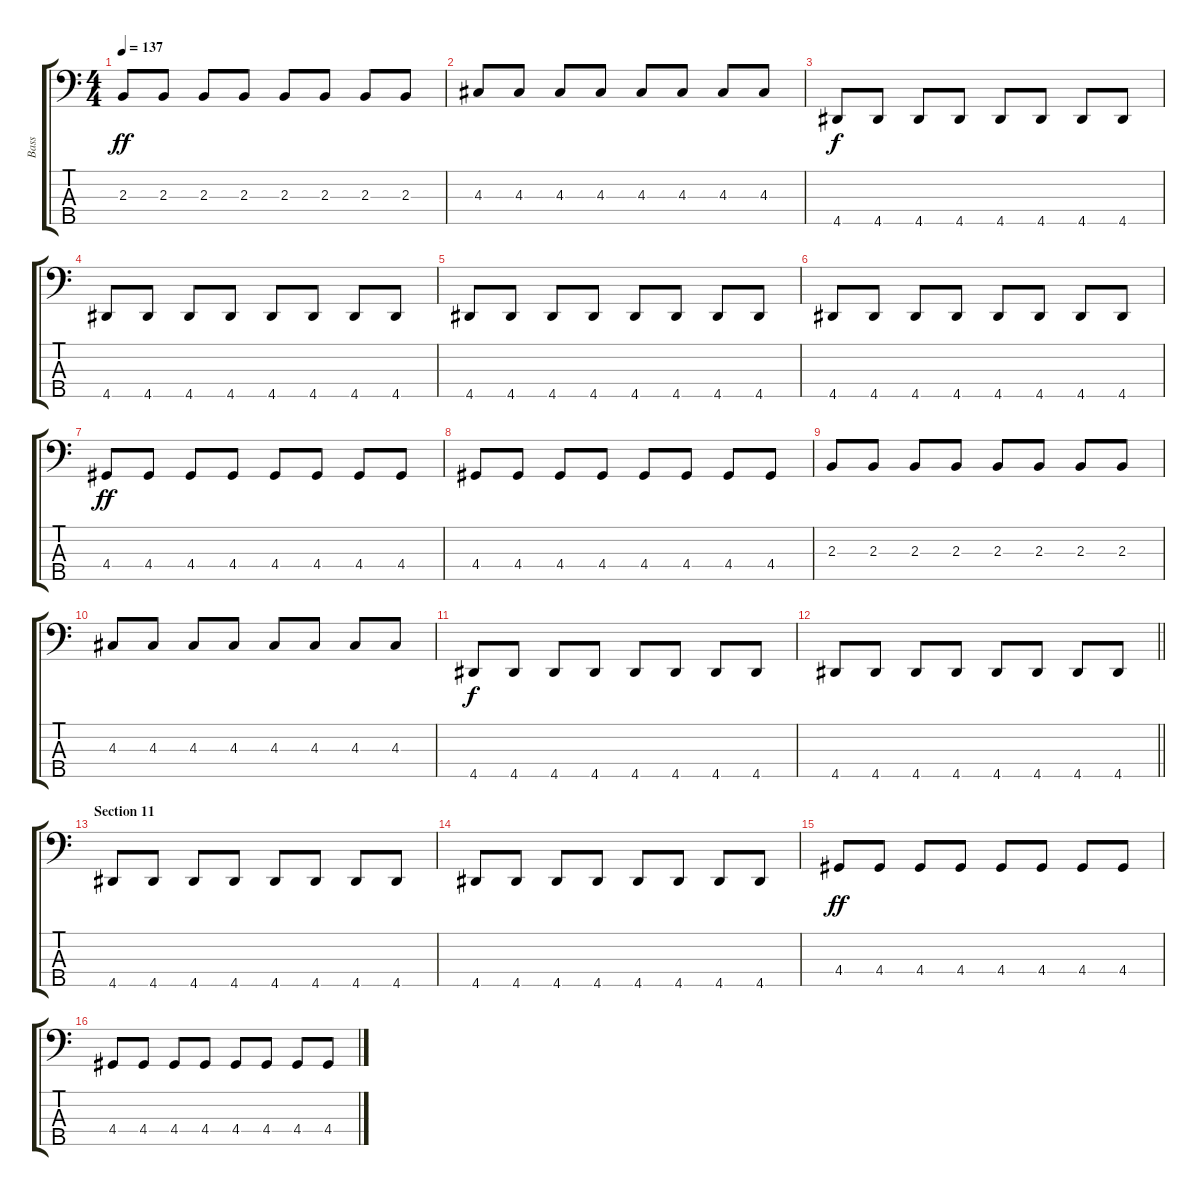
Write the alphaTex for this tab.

\track ("Bass" "Bass") {instrument electricbassfinger}
\staff {score tabs}
\tuning (G2 D2 A1 E1 B0) {hide}
\ts (4 4)
\tempo 137
\clef f4
\ks c
2.3.8{dy ff} 2.3.8 2.3.8 2.3.8 2.3.8 2.3.8 2.3.8 2.3.8 |
4.3.8 4.3.8 4.3.8 4.3.8 4.3.8 4.3.8 4.3.8 4.3.8 |
4.5.8{dy f} 4.5.8 4.5.8 4.5.8 4.5.8 4.5.8 4.5.8 4.5.8 |
4.5.8 4.5.8 4.5.8 4.5.8 4.5.8 4.5.8 4.5.8 4.5.8 |
4.5.8 4.5.8 4.5.8 4.5.8 4.5.8 4.5.8 4.5.8 4.5.8 |
4.5.8 4.5.8 4.5.8 4.5.8 4.5.8 4.5.8 4.5.8 4.5.8 |
4.4.8{dy ff} 4.4.8 4.4.8 4.4.8 4.4.8 4.4.8 4.4.8 4.4.8 |
4.4.8 4.4.8 4.4.8 4.4.8 4.4.8 4.4.8 4.4.8 4.4.8 |
2.3.8 2.3.8 2.3.8 2.3.8 2.3.8 2.3.8 2.3.8 2.3.8 |
4.3.8 4.3.8 4.3.8 4.3.8 4.3.8 4.3.8 4.3.8 4.3.8 |
4.5.8{dy f} 4.5.8 4.5.8 4.5.8 4.5.8 4.5.8 4.5.8 4.5.8 |
\barLineRight lightlight
4.5.8 4.5.8 4.5.8 4.5.8 4.5.8 4.5.8 4.5.8 4.5.8 |
\section ("" "Section 11")
4.5.8 4.5.8 4.5.8 4.5.8 4.5.8 4.5.8 4.5.8 4.5.8 |
4.5.8 4.5.8 4.5.8 4.5.8 4.5.8 4.5.8 4.5.8 4.5.8 |
4.4.8{dy ff} 4.4.8 4.4.8 4.4.8 4.4.8 4.4.8 4.4.8 4.4.8 |
4.4.8 4.4.8 4.4.8 4.4.8 4.4.8 4.4.8 4.4.8 4.4.8
